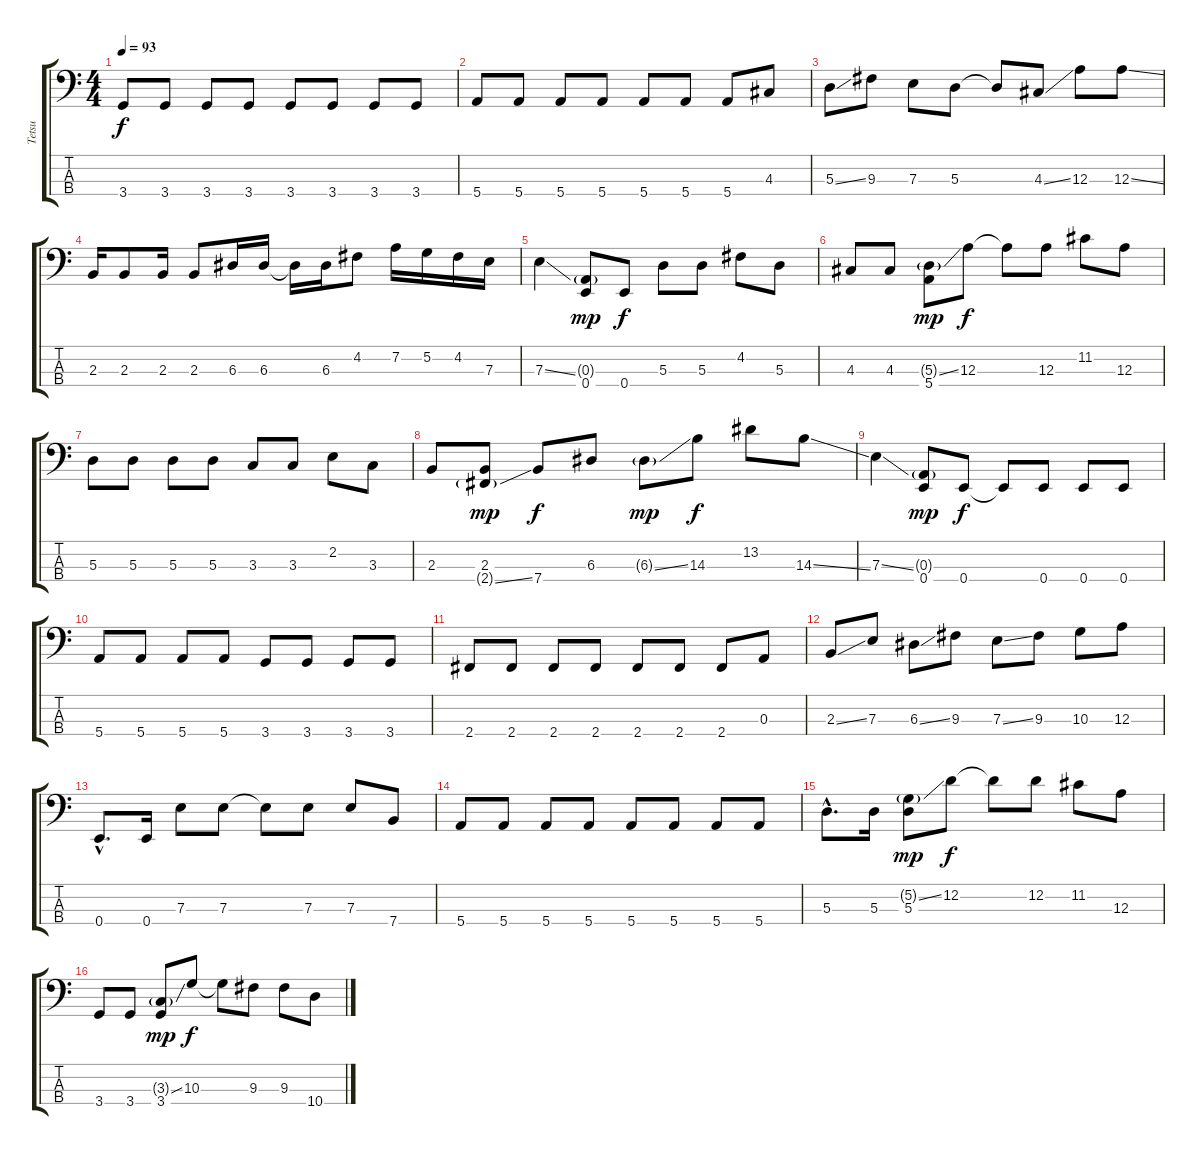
\track ("Tetsu" "Tetsu") {instrument electricbasspick}
\staff {score tabs}
\tuning (G2 D2 A1 E1) {hide}
\ts (4 4)
\tempo 93
\clef f4
\ks c
3.4.8{dy f} 3.4.8 3.4.8 3.4.8 3.4.8 3.4.8 3.4.8 3.4.8 |
5.4.8 5.4.8 5.4.8 5.4.8 5.4.8 5.4.8 5.4.8 4.3.8 |
5.3{ss}.8 9.3.8 7.3.8 5.3.8 5.3{t}.8 4.3{ss}.8 12.3.8 12.3{ss}.8 |
2.3.16 2.3.8 2.3.16 2.3.8 6.3.16 6.3.16 6.3{t}.16 6.3.16 4.2.8 7.2.16 5.2.16 4.2.16 7.3.16 |
7.3{ss}.4 (0.3{g} 0.4).8{dy mp} 0.4.8{dy f} 5.3.8 5.3.8 4.2.8 5.3.8 |
4.3.8 4.3.8 (5.3{ss g} 5.4).8{dy mp} 12.3.8{dy f} 12.3{t}.8 12.3.8 11.2.8 12.3.8 |
5.3.8 5.3.8 5.3.8 5.3.8 3.3.8 3.3.8 2.2.8 3.3.8 |
2.3.8 (2.3 2.4{ss g}).8{dy mp} 7.4.8{dy f} 6.3.8 6.3{ss g}.8{dy mp} 14.3.8{dy f} 13.2.8 14.3{ss}.8 |
7.3{ss}.4 (0.3{g} 0.4).8{dy mp} 0.4.8{dy f} 0.4{t}.8 0.4.8 0.4.8 0.4.8 |
5.4.8 5.4.8 5.4.8 5.4.8 3.4.8 3.4.8 3.4.8 3.4.8 |
2.4.8 2.4.8 2.4.8 2.4.8 2.4.8 2.4.8 2.4.8 0.3.8 |
2.3{ss}.8 7.3.8 6.3{ss}.8 9.3.8 7.3{ss}.8 9.3.8 10.3.8 12.3.8 |
0.4{hac}.8{d} 0.4.16 7.3.8 7.3.8 7.3{t}.8 7.3.8 7.3.8 7.4.8 |
5.4.8 5.4.8 5.4.8 5.4.8 5.4.8 5.4.8 5.4.8 5.4.8 |
5.3{hac}.8{d} 5.3.16 (5.2{ss g} 5.3).8{dy mp} 12.2.8{dy f} 12.2{t}.8 12.2.8 11.2.8 12.3.8 |
3.4.8 3.4.8 (3.3{ss g} 3.4).8{dy mp} 10.3.8{dy f} 10.3{t}.8 9.3.8 9.3.8 10.4{ss}.8
